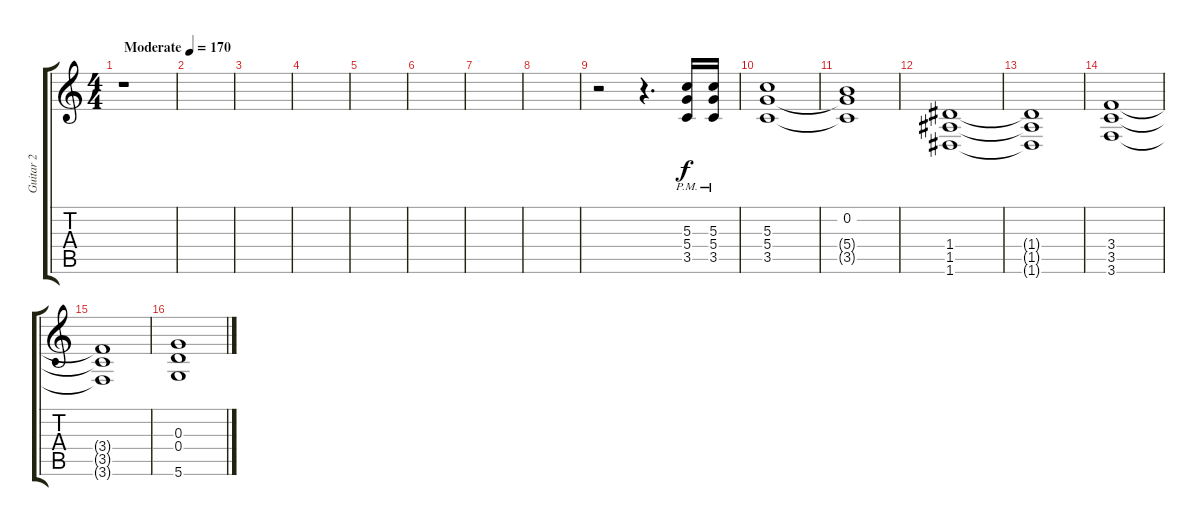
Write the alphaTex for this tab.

\track ("Guitar 2" "Guitar 2") {instrument overdrivenguitar}
\staff {score tabs}
\tuning (E4 B3 G3 D3 A2 D2) {hide}
\ts (4 4)
\tempo (170 "Moderate")
\clef g2
\ks c
r.1{dy f instrument overdrivenguitar} |
|
|
|
|
|
|
|
r.2 r.4{d} (5.3{pm} 5.4{pm} 3.5{pm}).16 (5.3{pm} 5.4{pm} 3.5{pm}).16 |
(5.3 5.4 3.5).1 |
(0.2 5.4{t} 3.5{t}).1 |
(1.4 1.5 1.6).1 |
(1.4{t} 1.5{t} 1.6{t}).1 |
(3.4 3.5 3.6).1 |
(3.4{t} 3.5{t} 3.6{t}).1 |
(0.3 0.4 5.6).1
